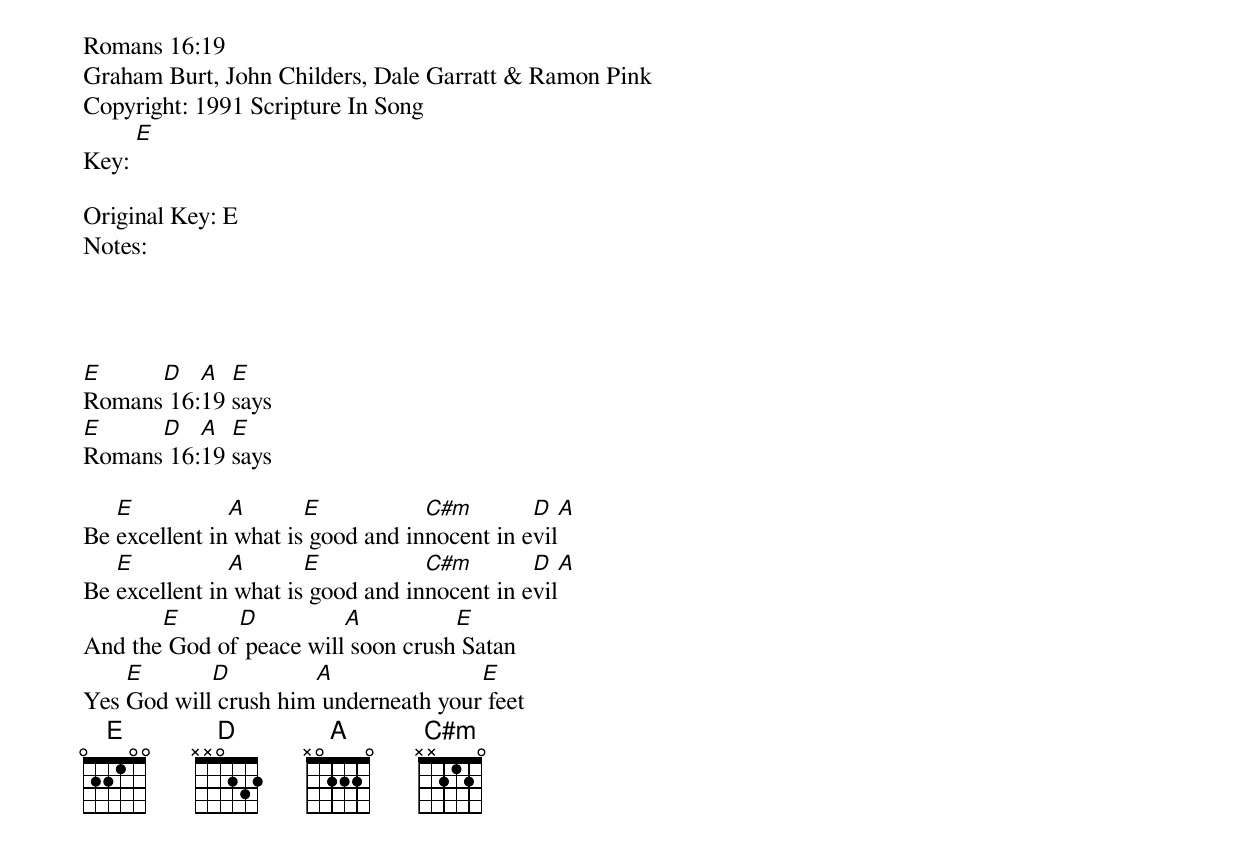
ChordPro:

Romans 16:19
Graham Burt, John Childers, Dale Garratt & Ramon Pink
Copyright: 1991 Scripture In Song
Key: [E]

Original Key: E
Notes:




[E]Romans[D] 16:[A]19 [E]says
[E]Romans[D] 16:[A]19 [E]says

Be [E]excellent in[A] what is[E] good and in[C#m]nocent in e[D]vil[A]
Be [E]excellent in[A] what is[E] good and in[C#m]nocent in e[D]vil[A]
And the[E] God of[D] peace will[A] soon crush[E] Satan
Yes [E]God will[D] crush him[A] underneath your[E] feet
